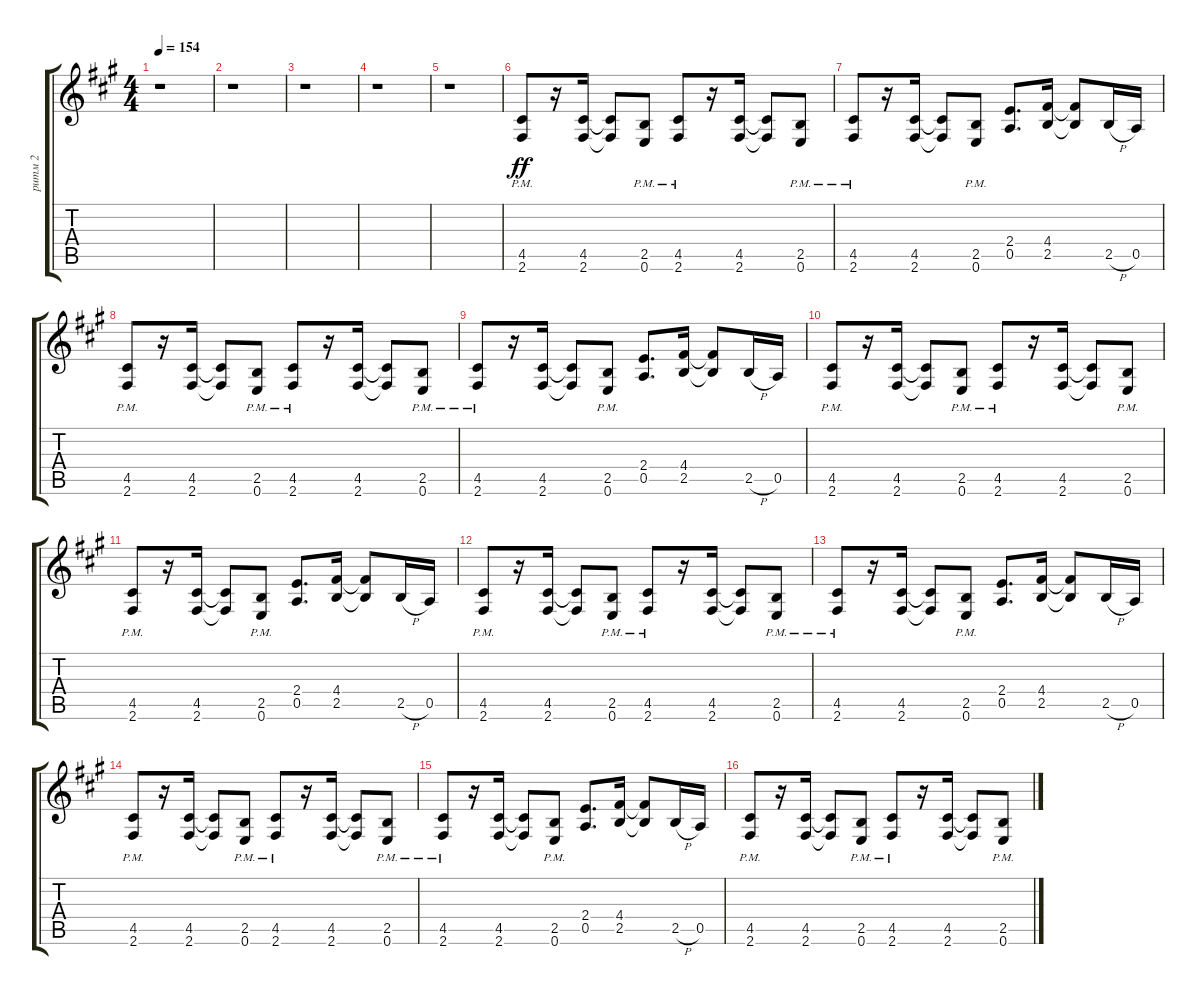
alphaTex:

\track ("ритм 2" "ритм 2") {instrument overdrivenguitar}
\staff {score tabs}
\tuning (E4 B3 G3 D3 A2 E2) {hide}
\ts (4 4)
\tempo 154
\clef g2
\ks f#minor
r.1{dy f} |
r.1 |
r.1 |
r.1 |
r.1 |
(4.5{pm} 2.6{pm}).8{dy ff} r.16 (4.5 2.6).16 (4.5{t} 2.6{t}).8 (2.5{pm} 0.6{pm}).8 (4.5{pm} 2.6{pm}).8 r.16 (4.5 2.6).16 (4.5{t} 2.6{t}).8 (2.5{pm} 0.6{pm}).8 |
(4.5{pm} 2.6{pm}).8 r.16 (4.5 2.6).16 (4.5{t} 2.6{t}).8 (2.5{pm} 0.6{pm}).8 (2.4 0.5).8{d} (4.4 2.5).16 (4.4{t} 2.5{t}).8 2.5{h}.16 0.5.16 |
(4.5{pm} 2.6{pm}).8 r.16 (4.5 2.6).16 (4.5{t} 2.6{t}).8 (2.5{pm} 0.6{pm}).8 (4.5{pm} 2.6{pm}).8 r.16 (4.5 2.6).16 (4.5{t} 2.6{t}).8 (2.5{pm} 0.6{pm}).8 |
(4.5{pm} 2.6{pm}).8 r.16 (4.5 2.6).16 (4.5{t} 2.6{t}).8 (2.5{pm} 0.6{pm}).8 (2.4 0.5).8{d} (4.4 2.5).16 (4.4{t} 2.5{t}).8 2.5{h}.16 0.5.16 |
(4.5{pm} 2.6{pm}).8 r.16 (4.5 2.6).16 (4.5{t} 2.6{t}).8 (2.5{pm} 0.6{pm}).8 (4.5{pm} 2.6{pm}).8 r.16 (4.5 2.6).16 (4.5{t} 2.6{t}).8 (2.5{pm} 0.6{pm}).8 |
(4.5{pm} 2.6{pm}).8 r.16 (4.5 2.6).16 (4.5{t} 2.6{t}).8 (2.5{pm} 0.6{pm}).8 (2.4 0.5).8{d} (4.4 2.5).16 (4.4{t} 2.5{t}).8 2.5{h}.16 0.5.16 |
(4.5{pm} 2.6{pm}).8 r.16 (4.5 2.6).16 (4.5{t} 2.6{t}).8 (2.5{pm} 0.6{pm}).8 (4.5{pm} 2.6{pm}).8 r.16 (4.5 2.6).16 (4.5{t} 2.6{t}).8 (2.5{pm} 0.6{pm}).8 |
(4.5{pm} 2.6{pm}).8 r.16 (4.5 2.6).16 (4.5{t} 2.6{t}).8 (2.5{pm} 0.6{pm}).8 (2.4 0.5).8{d} (4.4 2.5).16 (4.4{t} 2.5{t}).8 2.5{h}.16 0.5.16 |
(4.5{pm} 2.6{pm}).8 r.16 (4.5 2.6).16 (4.5{t} 2.6{t}).8 (2.5{pm} 0.6{pm}).8 (4.5{pm} 2.6{pm}).8 r.16 (4.5 2.6).16 (4.5{t} 2.6{t}).8 (2.5{pm} 0.6{pm}).8 |
(4.5{pm} 2.6{pm}).8 r.16 (4.5 2.6).16 (4.5{t} 2.6{t}).8 (2.5{pm} 0.6{pm}).8 (2.4 0.5).8{d} (4.4 2.5).16 (4.4{t} 2.5{t}).8 2.5{h}.16 0.5.16 |
(4.5{pm} 2.6{pm}).8 r.16 (4.5 2.6).16 (4.5{t} 2.6{t}).8 (2.5{pm} 0.6{pm}).8 (4.5{pm} 2.6{pm}).8 r.16 (4.5 2.6).16 (4.5{t} 2.6{t}).8 (2.5{pm} 0.6{pm}).8
